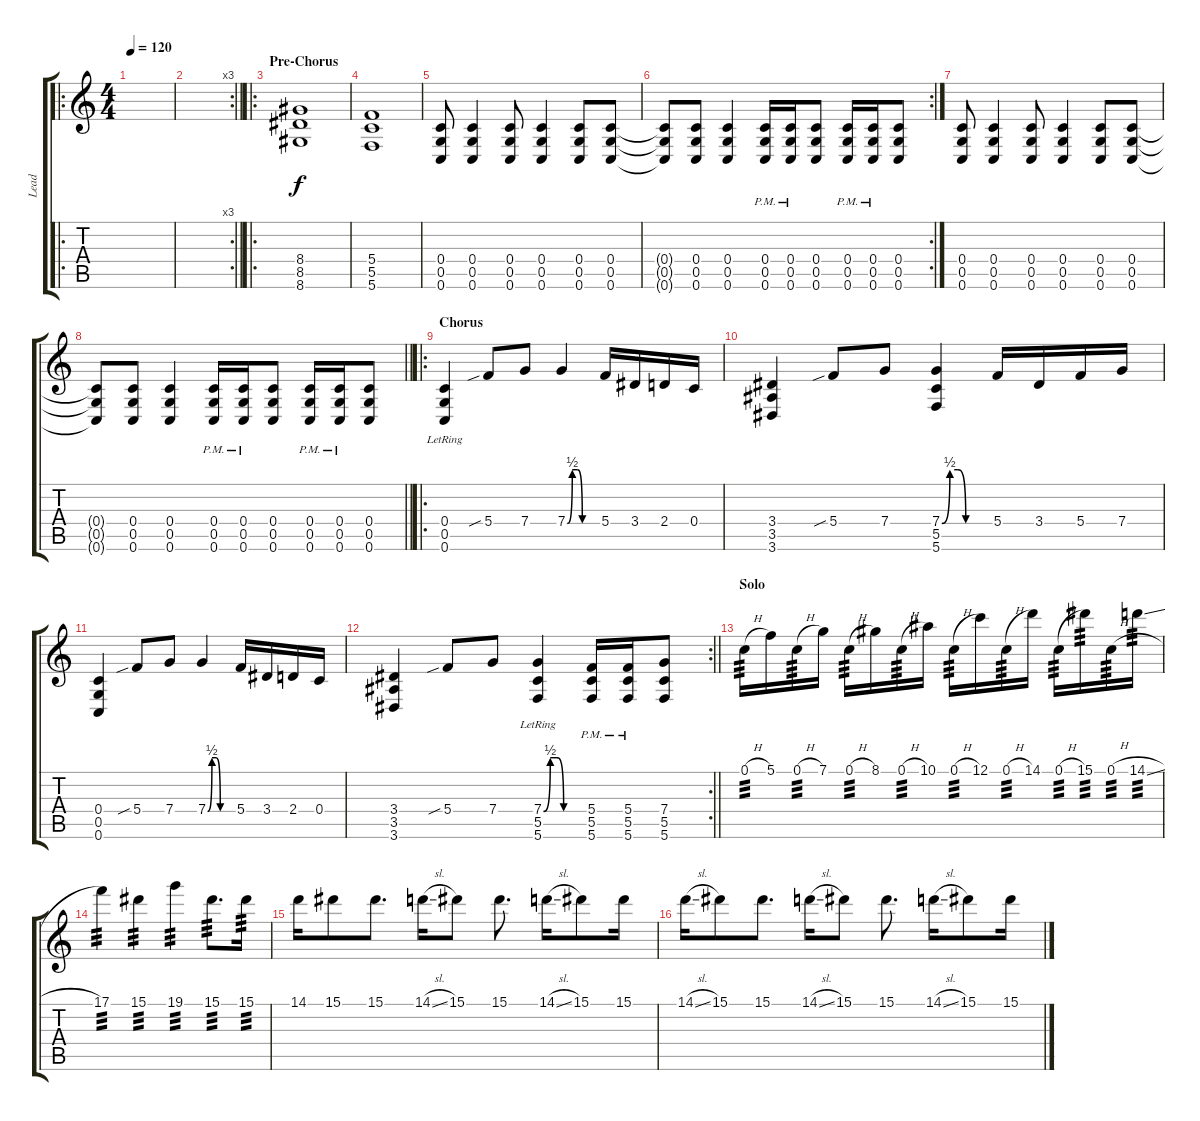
\track ("Lead" "Lead") {instrument overdrivenguitar}
\staff {score tabs}
\tuning (C4 A3 F3 C3 G2 C2) {hide}
\ro
\ts (4 4)
\tempo 120
\clef g2
\ks c
|
\rc 3
\barLineRight lightlight
|
\ro
\section ("" "Pre-Chorus")
(8.4 8.5 8.6).1 |
(5.4 5.5 5.6).1 |
(0.4 0.5 0.6).8 (0.4 0.5 0.6).4 (0.4 0.5 0.6).8 (0.4 0.5 0.6).4 (0.4 0.5 0.6).8 (0.4 0.5 0.6).8 |
\rc 2
(0.4{t} 0.5{t} 0.6{t}).8 (0.4 0.5 0.6).8 (0.4 0.5 0.6).4 (0.4{pm} 0.5{pm} 0.6{pm}).16 (0.4{pm} 0.5{pm} 0.6{pm}).16 (0.4 0.5 0.6).8 (0.4{pm} 0.5{pm} 0.6{pm}).16 (0.4{pm} 0.5{pm} 0.6{pm}).16 (0.4 0.5 0.6).8 |
(0.4 0.5 0.6).8 (0.4 0.5 0.6).4 (0.4 0.5 0.6).8 (0.4 0.5 0.6).4 (0.4 0.5 0.6).8 (0.4 0.5 0.6).8 |
\barLineRight lightlight
(0.4{t} 0.5{t} 0.6{t}).8 (0.4 0.5 0.6).8 (0.4 0.5 0.6).4 (0.4{pm} 0.5{pm} 0.6{pm}).16 (0.4{pm} 0.5{pm} 0.6{pm}).16 (0.4 0.5 0.6).8 (0.4{pm} 0.5{pm} 0.6{pm}).16 (0.4{pm} 0.5{pm} 0.6{pm}).16 (0.4 0.5 0.6).8 |
\ro
\section ("" "Chorus")
(0.4 0.5{lr} 0.6{lr}).4{volume 16 instrument acousticguitarsteel} 5.4{sib}.8 7.4.8 7.4{be (custom 0 0 10 2 20 2 30 0 60 0)}.4 5.4.16 3.4.16 2.4.16 0.4.16 |
(3.4 3.5 3.6).4 5.4{sib}.8 7.4.8 (7.4{be (custom 0 0 10 2 20 2 30 0 60 0)} 5.5 5.6).4 5.4.16 3.4.16 5.4.16 7.4.16 |
(0.4 0.5 0.6).4 5.4{sib}.8 7.4.8 7.4{be (custom 0 0 10 2 20 2 30 0 60 0)}.4 5.4.16 3.4.16 2.4.16 0.4.16 |
\rc 2
\barLineRight lightlight
(3.4 3.5 3.6).4 5.4{sib}.8 7.4.8 (7.4{be (custom 0 0 10 2 20 2 30 0 60 0)} 5.5{lr} 5.6{lr}).4 (5.4{pm} 5.5{pm} 5.6{pm}).16 (5.4{pm} 5.5{pm} 5.6{pm}).16 (7.4 5.5 5.6).8 |
\section ("" "Solo")
0.1{h}.16{tp 3 instrument overdrivenguitar} 5.1.16 0.1{h}.16{tp 3} 7.1.16 0.1{h}.16{tp 3} 8.1.16 0.1{h}.16{tp 3} 10.1.16 0.1{h}.16{tp 3} 12.1.16 0.1{h}.16{tp 3} 14.1.16 0.1{h}.16{tp 3} 15.1.16{tp 3} 0.1{h}.16{tp 3} 14.1{sl}.16{tp 3} |
17.1.4{tp 3} 15.1.4{tp 3} 19.1.4{tp 3} 15.1.8{d tp 3} 15.1.16{tp 3} |
14.1.16 15.1.8 15.1.8{d} 14.1{sl}.16 15.1.8 15.1.8{d} 14.1{sl}.16 15.1.8 15.1.16 |
14.1{sl}.16 15.1.8 15.1.8{d} 14.1{sl}.16 15.1.8 15.1.8{d} 14.1{sl}.16 15.1.8 15.1.16
